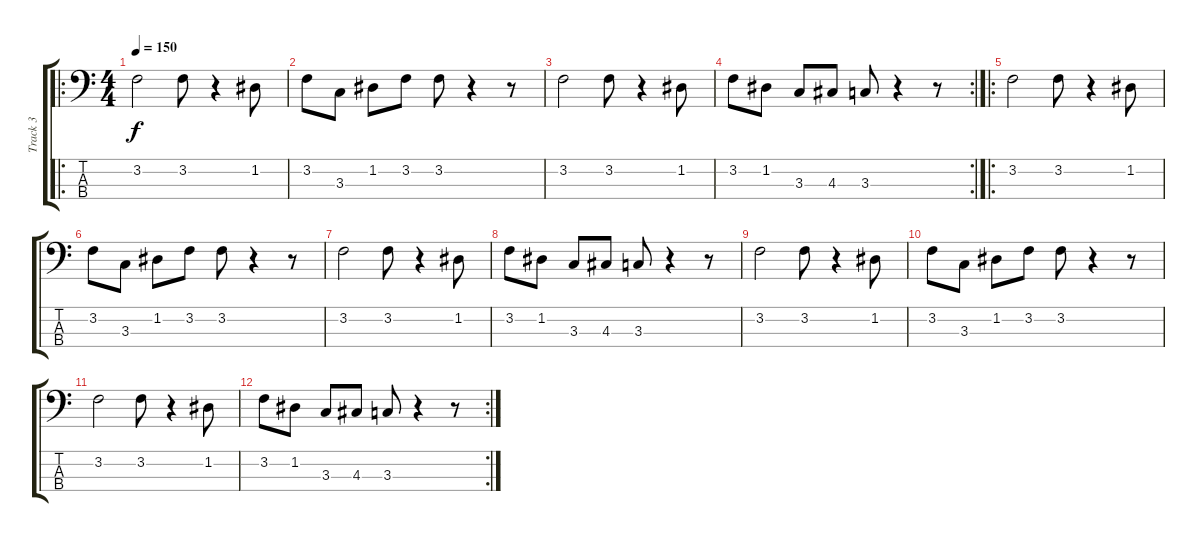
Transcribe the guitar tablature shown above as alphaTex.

\track ("Track 3" "Track 3") {instrument electricbassfinger}
\staff {score tabs}
\tuning (G2 D2 A1 E1) {hide}
\ro
\ts (4 4)
\tempo 150
\clef f4
\ks c
3.2.2{dy f instrument electricbassfinger} 3.2.8 r.4 1.2.8 |
3.2.8 3.3.8 1.2.8 3.2.8 3.2.8 r.4 r.8 |
3.2.2 3.2.8 r.4 1.2.8 |
\rc 2
3.2.8 1.2.8 3.3.8 4.3.8 3.3.8 r.4 r.8 |
\ro
3.2.2 3.2.8 r.4 1.2.8 |
3.2.8 3.3.8 1.2.8 3.2.8 3.2.8 r.4 r.8 |
3.2.2 3.2.8 r.4 1.2.8 |
3.2.8 1.2.8 3.3.8 4.3.8 3.3.8 r.4 r.8 |
3.2.2 3.2.8 r.4 1.2.8 |
3.2.8 3.3.8 1.2.8 3.2.8 3.2.8 r.4 r.8 |
3.2.2 3.2.8 r.4 1.2.8 |
\rc 2
3.2.8 1.2.8 3.3.8 4.3.8 3.3.8 r.4 r.8
